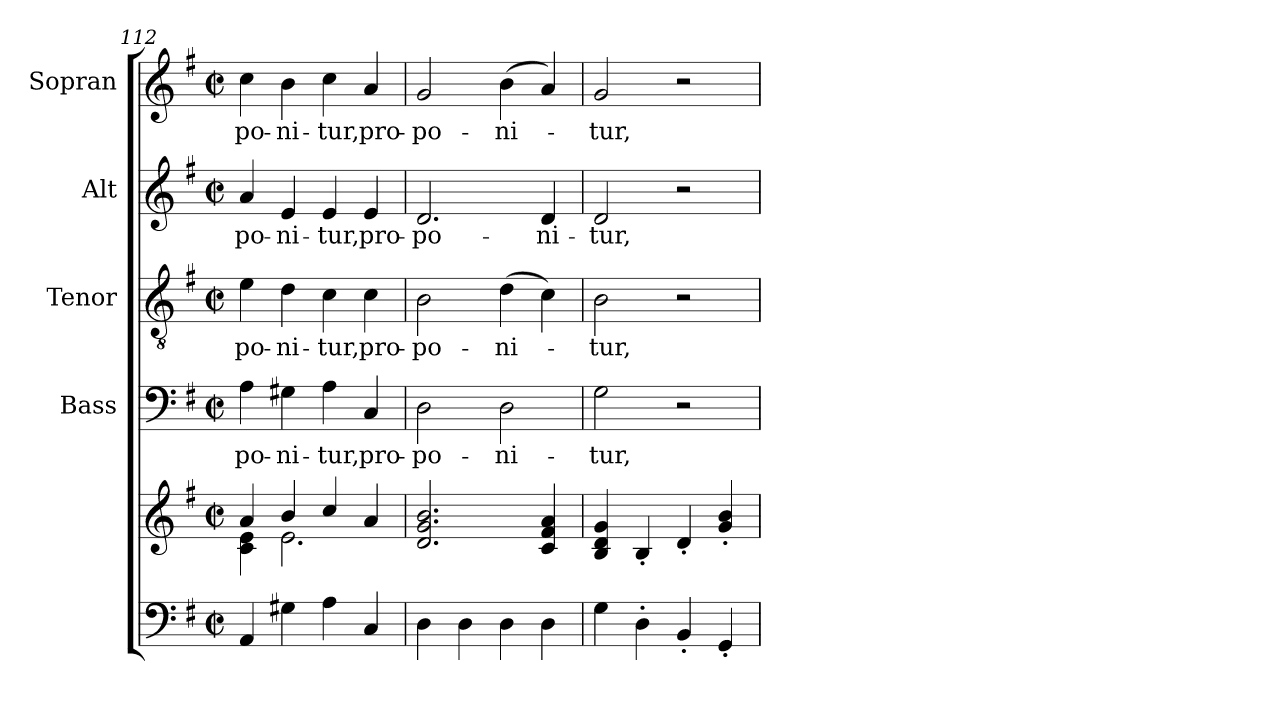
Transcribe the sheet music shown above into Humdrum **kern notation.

**kern	**kern	**kern	**text	**kern	**text	**kern	**text	**kern	**text
*part5	*part5	*part4	*part4	*part3	*part3	*part2	*part2	*part1	*part1
*staff6	*staff5	*staff4	*staff4	*staff3	*staff3	*staff2	*staff2	*staff1	*staff1
*	*	*I"Bass	*	*I"Tenor	*	*I"Alt	*	*I"Sopran	*
*	*	*I'B.	*	*I'T.	*	*I'A.	*	*I'S.	*
*clefF4	*clefG2	*clefF4	*	*clefGv2	*	*clefG2	*	*clefG2	*
*k[f#]	*k[f#]	*k[f#]	*	*k[f#]	*	*k[f#]	*	*k[f#]	*
*G:	*G:	*G:	*	*G:	*	*G:	*	*G:	*
*M2/2	*M2/2	*M2/2	*	*M2/2	*	*M2/2	*	*M2/2	*
*met(c|)	*met(c|)	*met(c|)	*	*met(c|)	*	*met(c|)	*	*met(c|)	*
=112	=112	=112	=112	=112	=112	=112	=112	=112	=112
*	*^	*	*	*	*	*	*	*	*
!	!	!	!	!LO:LY:b	!	!LO:LY:b	!	!LO:LY:b	!	!LO:LY:b
4AA/	4a/	4c\ 4e\	4A\	-po-	4e\	-po-	4a/	-po-	4cc\	-po-
!	!	!	!	!LO:LY:b	!	!LO:LY:b	!	!LO:LY:b	!	!LO:LY:b
4G#X\	4b/	2.e\	4G#X\	-ni-	4d\	-ni-	4e/	-ni-	4b\	-ni-
!	!	!	!	!LO:LY:b	!	!LO:LY:b	!	!LO:LY:b	!	!LO:LY:b
4A\	4cc/	.	4A\	-tur,	4c\	-tur,	4e/	-tur,	4cc\	-tur,
!	!	!	!	!LO:LY:b	!	!LO:LY:b	!	!LO:LY:b	!	!LO:LY:b
4C/	4a/	.	4C/	pro-	4c\	pro-	4e/	pro-	4a/	pro-
*	*v	*v	*	*	*	*	*	*	*	*
=113	=113	=113	=113	=113	=113	=113	=113	=113	=113
!	!	!	!LO:LY:b	!	!LO:LY:b	!	!LO:LY:b	!	!LO:LY:b
4D\	2.d/ 2.g/ 2.b/	2D\	-po-	2B\	-po-	2.d/	-po-	2g/	-po-
4D\	.	.	.	.	.	.	.	.	.
!	!	!	!LO:LY:b	!	!LO:LY:b	!	!	!	!LO:LY:b
4D\	.	2D\	-ni-	(>4d\	-ni-	.	.	(>4b\	-ni-
!	!	!	!	!	!	!	!LO:LY:b	!	!
4D\	4c/ 4f#/ 4a/	.	.	4c\)	.	4d/	-ni-	4a/)	.
=114	=114	=114	=114	=114	=114	=114	=114	=114	=114
!	!	!	!LO:LY:b	!	!LO:LY:b	!	!LO:LY:b	!	!LO:LY:b
4G\	4B/ 4d/ 4g/	2G\	-tur,	2B\	-tur,	2d/	-tur,	2g/	-tur,
4D'>\	4B'</	.	.	.	.	.	.	.	.
4BB'</	4d'</	2r	.	2r	.	2r	.	2r	.
4GG'</	4g/'< 4b/'<	.	.	.	.	.	.	.	.
=	=	=	=	=	=	=	=	=	=
*-	*-	*-	*-	*-	*-	*-	*-	*-	*-
